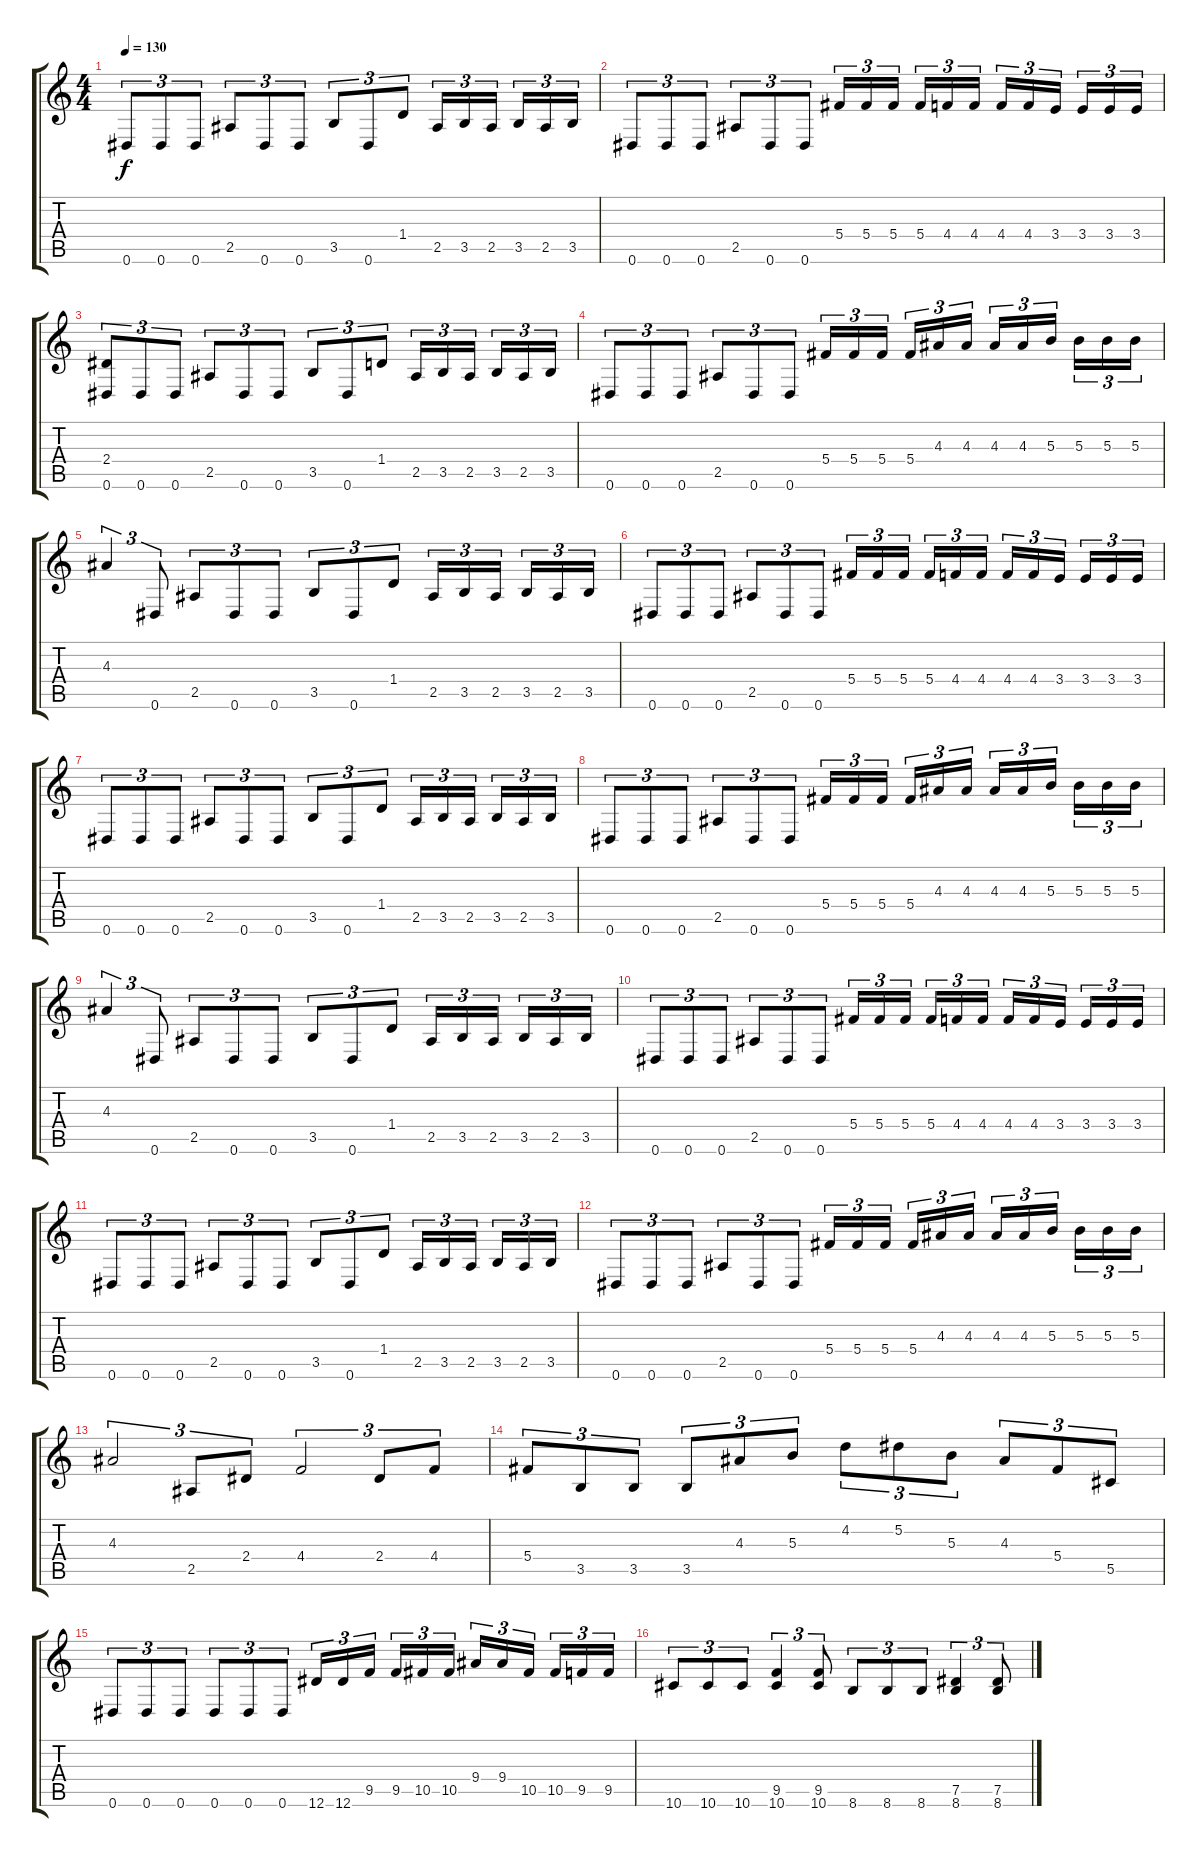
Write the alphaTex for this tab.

\track "" {instrument distortionguitar}
\staff {score tabs}
\tuning (Eb4 Bb3 Gb3 Db3 Ab2 Eb2) {hide}
\ts (4 4)
\tempo 130
\clef g2
\ks c
0.6.8{tu (3 2) dy f instrument distortionguitar} 0.6.8{tu (3 2)} 0.6.8{tu (3 2)} 2.5.8{tu (3 2)} 0.6.8{tu (3 2)} 0.6.8{tu (3 2)} 3.5.8{tu (3 2)} 0.6.8{tu (3 2)} 1.4.8{tu (3 2)} 2.5.16{tu (3 2)} 3.5.16{tu (3 2)} 2.5.16{tu (3 2)} 3.5.16{tu (3 2)} 2.5.16{tu (3 2)} 3.5.16{tu (3 2)} |
0.6.8{tu (3 2)} 0.6.8{tu (3 2)} 0.6.8{tu (3 2)} 2.5.8{tu (3 2)} 0.6.8{tu (3 2)} 0.6.8{tu (3 2)} 5.4.16{tu (3 2)} 5.4.16{tu (3 2)} 5.4.16{tu (3 2)} 5.4.16{tu (3 2)} 4.4.16{tu (3 2)} 4.4.16{tu (3 2)} 4.4.16{tu (3 2)} 4.4.16{tu (3 2)} 3.4.16{tu (3 2)} 3.4.16{tu (3 2)} 3.4.16{tu (3 2)} 3.4.16{tu (3 2)} |
(2.4 0.6).8{tu (3 2)} 0.6.8{tu (3 2)} 0.6.8{tu (3 2)} 2.5.8{tu (3 2)} 0.6.8{tu (3 2)} 0.6.8{tu (3 2)} 3.5.8{tu (3 2)} 0.6.8{tu (3 2)} 1.4.8{tu (3 2)} 2.5.16{tu (3 2)} 3.5.16{tu (3 2)} 2.5.16{tu (3 2)} 3.5.16{tu (3 2)} 2.5.16{tu (3 2)} 3.5.16{tu (3 2)} |
0.6.8{tu (3 2)} 0.6.8{tu (3 2)} 0.6.8{tu (3 2)} 2.5.8{tu (3 2)} 0.6.8{tu (3 2)} 0.6.8{tu (3 2)} 5.4.16{tu (3 2)} 5.4.16{tu (3 2)} 5.4.16{tu (3 2)} 5.4.16{tu (3 2)} 4.3.16{tu (3 2)} 4.3.16{tu (3 2)} 4.3.16{tu (3 2)} 4.3.16{tu (3 2)} 5.3.16{tu (3 2)} 5.3.16{tu (3 2)} 5.3.16{tu (3 2)} 5.3.16{tu (3 2)} |
4.3.4{tu (3 2)} 0.6.8{tu (3 2)} 2.5.8{tu (3 2)} 0.6.8{tu (3 2)} 0.6.8{tu (3 2)} 3.5.8{tu (3 2)} 0.6.8{tu (3 2)} 1.4.8{tu (3 2)} 2.5.16{tu (3 2)} 3.5.16{tu (3 2)} 2.5.16{tu (3 2)} 3.5.16{tu (3 2)} 2.5.16{tu (3 2)} 3.5.16{tu (3 2)} |
0.6.8{tu (3 2)} 0.6.8{tu (3 2)} 0.6.8{tu (3 2)} 2.5.8{tu (3 2)} 0.6.8{tu (3 2)} 0.6.8{tu (3 2)} 5.4.16{tu (3 2)} 5.4.16{tu (3 2)} 5.4.16{tu (3 2)} 5.4.16{tu (3 2)} 4.4.16{tu (3 2)} 4.4.16{tu (3 2)} 4.4.16{tu (3 2)} 4.4.16{tu (3 2)} 3.4.16{tu (3 2)} 3.4.16{tu (3 2)} 3.4.16{tu (3 2)} 3.4.16{tu (3 2)} |
0.6.8{tu (3 2)} 0.6.8{tu (3 2)} 0.6.8{tu (3 2)} 2.5.8{tu (3 2)} 0.6.8{tu (3 2)} 0.6.8{tu (3 2)} 3.5.8{tu (3 2)} 0.6.8{tu (3 2)} 1.4.8{tu (3 2)} 2.5.16{tu (3 2)} 3.5.16{tu (3 2)} 2.5.16{tu (3 2)} 3.5.16{tu (3 2)} 2.5.16{tu (3 2)} 3.5.16{tu (3 2)} |
0.6.8{tu (3 2)} 0.6.8{tu (3 2)} 0.6.8{tu (3 2)} 2.5.8{tu (3 2)} 0.6.8{tu (3 2)} 0.6.8{tu (3 2)} 5.4.16{tu (3 2)} 5.4.16{tu (3 2)} 5.4.16{tu (3 2)} 5.4.16{tu (3 2)} 4.3.16{tu (3 2)} 4.3.16{tu (3 2)} 4.3.16{tu (3 2)} 4.3.16{tu (3 2)} 5.3.16{tu (3 2)} 5.3.16{tu (3 2)} 5.3.16{tu (3 2)} 5.3.16{tu (3 2)} |
4.3.4{tu (3 2)} 0.6.8{tu (3 2)} 2.5.8{tu (3 2)} 0.6.8{tu (3 2)} 0.6.8{tu (3 2)} 3.5.8{tu (3 2)} 0.6.8{tu (3 2)} 1.4.8{tu (3 2)} 2.5.16{tu (3 2)} 3.5.16{tu (3 2)} 2.5.16{tu (3 2)} 3.5.16{tu (3 2)} 2.5.16{tu (3 2)} 3.5.16{tu (3 2)} |
0.6.8{tu (3 2)} 0.6.8{tu (3 2)} 0.6.8{tu (3 2)} 2.5.8{tu (3 2)} 0.6.8{tu (3 2)} 0.6.8{tu (3 2)} 5.4.16{tu (3 2)} 5.4.16{tu (3 2)} 5.4.16{tu (3 2)} 5.4.16{tu (3 2)} 4.4.16{tu (3 2)} 4.4.16{tu (3 2)} 4.4.16{tu (3 2)} 4.4.16{tu (3 2)} 3.4.16{tu (3 2)} 3.4.16{tu (3 2)} 3.4.16{tu (3 2)} 3.4.16{tu (3 2)} |
0.6.8{tu (3 2)} 0.6.8{tu (3 2)} 0.6.8{tu (3 2)} 2.5.8{tu (3 2)} 0.6.8{tu (3 2)} 0.6.8{tu (3 2)} 3.5.8{tu (3 2)} 0.6.8{tu (3 2)} 1.4.8{tu (3 2)} 2.5.16{tu (3 2)} 3.5.16{tu (3 2)} 2.5.16{tu (3 2)} 3.5.16{tu (3 2)} 2.5.16{tu (3 2)} 3.5.16{tu (3 2)} |
0.6.8{tu (3 2)} 0.6.8{tu (3 2)} 0.6.8{tu (3 2)} 2.5.8{tu (3 2)} 0.6.8{tu (3 2)} 0.6.8{tu (3 2)} 5.4.16{tu (3 2)} 5.4.16{tu (3 2)} 5.4.16{tu (3 2)} 5.4.16{tu (3 2)} 4.3.16{tu (3 2)} 4.3.16{tu (3 2)} 4.3.16{tu (3 2)} 4.3.16{tu (3 2)} 5.3.16{tu (3 2)} 5.3.16{tu (3 2)} 5.3.16{tu (3 2)} 5.3.16{tu (3 2)} |
4.3.2{tu (3 2)} 2.5.8{tu (3 2)} 2.4.8{tu (3 2)} 4.4.2{tu (3 2)} 2.4.8{tu (3 2)} 4.4.8{tu (3 2)} |
5.4.8{tu (3 2)} 3.5.8{tu (3 2)} 3.5.8{tu (3 2)} 3.5.8{tu (3 2)} 4.3.8{tu (3 2)} 5.3.8{tu (3 2)} 4.2.8{tu (3 2)} 5.2.8{tu (3 2)} 5.3.8{tu (3 2)} 4.3.8{tu (3 2)} 5.4.8{tu (3 2)} 5.5.8{tu (3 2)} |
0.6.8{tu (3 2)} 0.6.8{tu (3 2)} 0.6.8{tu (3 2)} 0.6.8{tu (3 2)} 0.6.8{tu (3 2)} 0.6.8{tu (3 2)} 12.6.16{tu (3 2)} 12.6.16{tu (3 2)} 9.5.16{tu (3 2)} 9.5.16{tu (3 2)} 10.5.16{tu (3 2)} 10.5.16{tu (3 2)} 9.4.16{tu (3 2)} 9.4.16{tu (3 2)} 10.5.16{tu (3 2)} 10.5.16{tu (3 2)} 9.5.16{tu (3 2)} 9.5.16{tu (3 2)} |
10.6.8{tu (3 2)} 10.6.8{tu (3 2)} 10.6.8{tu (3 2)} (9.5 10.6).4{tu (3 2)} (9.5 10.6).8{tu (3 2)} 8.6.8{tu (3 2)} 8.6.8{tu (3 2)} 8.6.8{tu (3 2)} (7.5 8.6).4{tu (3 2)} (7.5 8.6).8{tu (3 2)}
